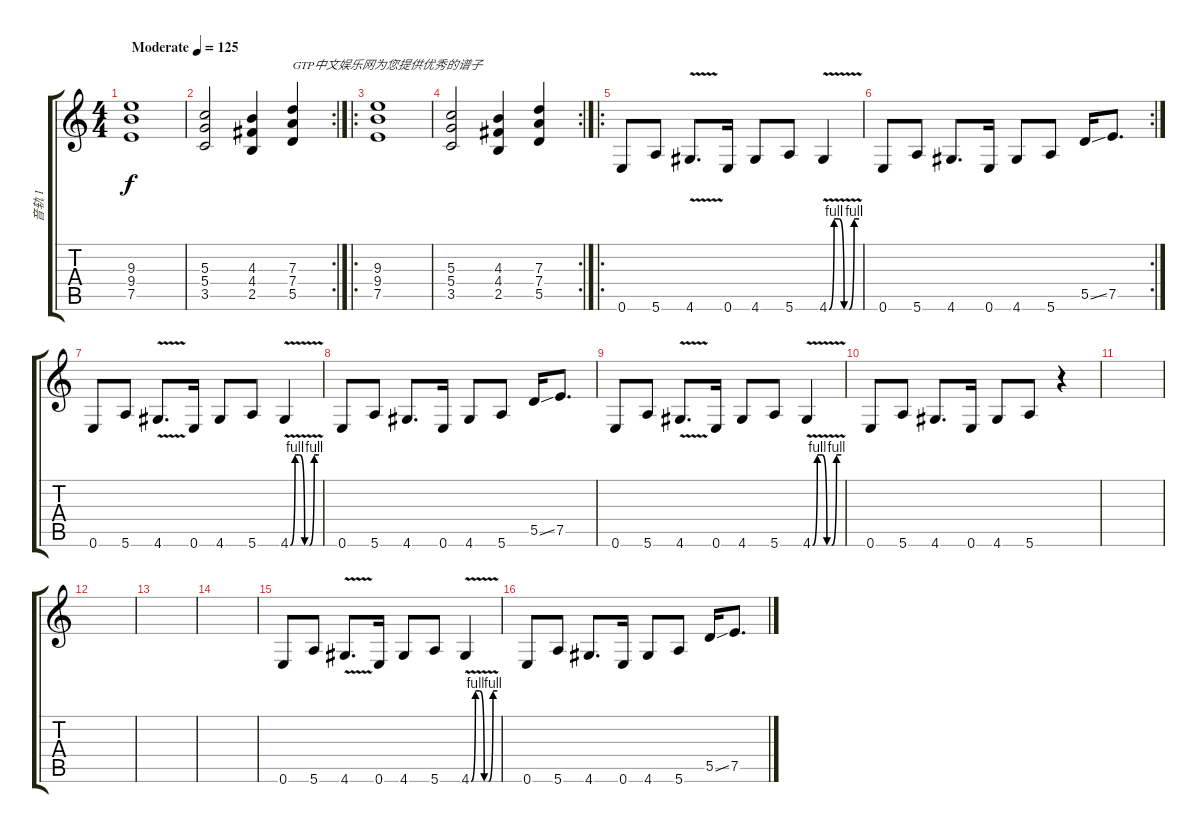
\track ("音轨 1" "音轨 1") {instrument distortionguitar}
\staff {score tabs}
\tuning (E4 B3 G3 D3 A2 E2) {hide}
\ts (4 4)
\tempo (125 "Moderate")
\clef g2
\ks c
(9.3 9.4 7.5).1{dy f instrument distortionguitar} |
\rc 2
(5.3 5.4 3.5).2 (4.3 4.4 2.5).4 (7.3 7.4 5.5).4{txt "GTP中文娱乐网为您提供优秀的谱子"} |
\ro
(9.3 9.4 7.5).1 |
\rc 2
(5.3 5.4 3.5).2 (4.3 4.4 2.5).4 (7.3 7.4 5.5).4 |
\ro
0.6.8 5.6.8 4.6{v}.8{d} 0.6.16 4.6.8 5.6.8 4.6{be (custom 0 0 10 4 20 4 30 0 40 0 50 4 60 4) v}.4 |
\rc 2
0.6.8 5.6.8 4.6.8{d} 0.6.16 4.6.8 5.6.8 5.5{ss}.16 7.5.8{d} |
0.6.8 5.6.8 4.6{v}.8{d} 0.6.16 4.6.8 5.6.8 4.6{be (custom 0 0 10 4 20 4 30 0 40 0 50 4 60 4) v}.4 |
0.6.8 5.6.8 4.6.8{d} 0.6.16 4.6.8 5.6.8 5.5{ss}.16 7.5.8{d} |
0.6.8 5.6.8 4.6{v}.8{d} 0.6.16 4.6.8 5.6.8 4.6{be (custom 0 0 10 4 20 4 30 0 40 0 50 4 60 4) v}.4 |
0.6.8 5.6.8 4.6.8{d} 0.6.16 4.6.8 5.6.8 r.4 |
|
|
|
|
0.6.8 5.6.8 4.6{v}.8{d} 0.6.16 4.6.8 5.6.8 4.6{be (custom 0 0 10 4 20 4 30 0 40 0 50 4 60 4) v}.4 |
0.6.8 5.6.8 4.6.8{d} 0.6.16 4.6.8 5.6.8 5.5{ss}.16 7.5.8{d}
